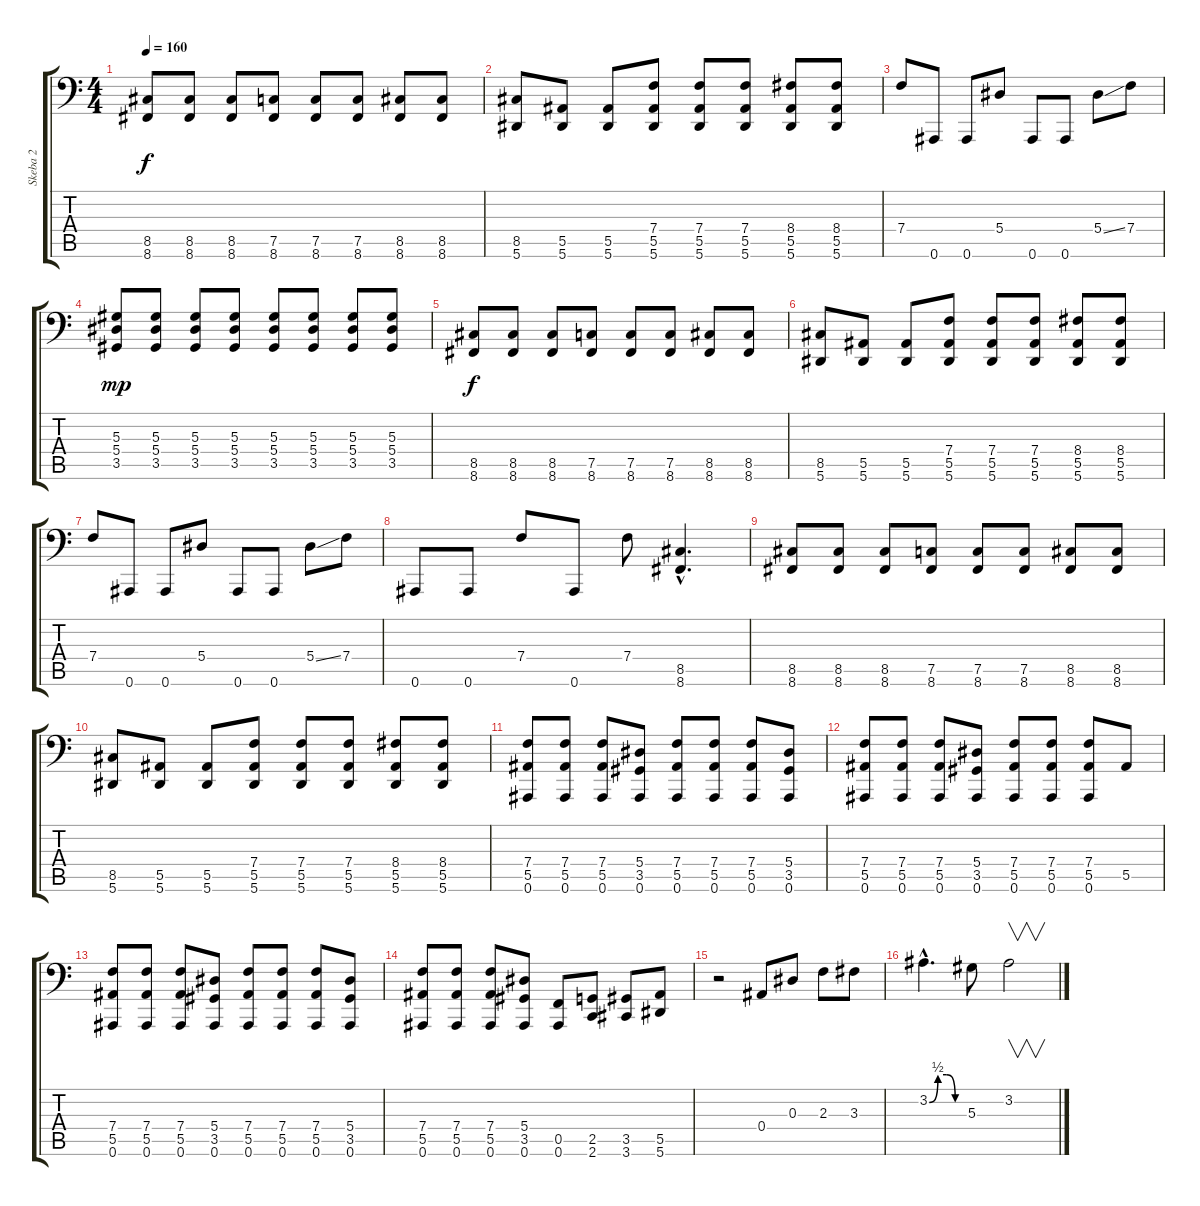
\track ("Skeba 2" "Skeba 2") {instrument lead2sawtooth}
\staff {score tabs}
\tuning (C4 G3 Eb3 Bb2 F2 Bb1) {hide}
\ts (4 4)
\tempo 160
\clef f4
\ks c
(8.5 8.6).8{dy f} (8.5 8.6).8 (8.5 8.6).8 (7.5 8.6).8 (7.5 8.6).8 (7.5 8.6).8 (8.5 8.6).8 (8.5 8.6).8 |
(8.5 5.6).8 (5.5 5.6).8 (5.5 5.6).8 (7.4 5.5 5.6).8 (7.4 5.5 5.6).8 (7.4 5.5 5.6).8 (8.4 5.5 5.6).8 (8.4 5.5 5.6).8 |
7.4.8 0.6.8 0.6.8 5.4.8 0.6.8 0.6.8 5.4{ss}.8 7.4.8 |
(5.3 5.4 3.5).8{dy mp} (5.3 5.4 3.5).8 (5.3 5.4 3.5).8 (5.3 5.4 3.5).8 (5.3 5.4 3.5).8 (5.3 5.4 3.5).8 (5.3 5.4 3.5).8 (5.3 5.4 3.5).8 |
(8.5 8.6).8{dy f} (8.5 8.6).8 (8.5 8.6).8 (7.5 8.6).8 (7.5 8.6).8 (7.5 8.6).8 (8.5 8.6).8 (8.5 8.6).8 |
(8.5 5.6).8 (5.5 5.6).8 (5.5 5.6).8 (7.4 5.5 5.6).8 (7.4 5.5 5.6).8 (7.4 5.5 5.6).8 (8.4 5.5 5.6).8 (8.4 5.5 5.6).8 |
7.4.8 0.6.8 0.6.8 5.4.8 0.6.8 0.6.8 5.4{ss}.8 7.4.8 |
0.6.8 0.6.8 7.4.8 0.6.8 7.4.8 (8.5{hac} 8.6{hac}).4{d} |
(8.5 8.6).8 (8.5 8.6).8 (8.5 8.6).8 (7.5 8.6).8 (7.5 8.6).8 (7.5 8.6).8 (8.5 8.6).8 (8.5 8.6).8 |
(8.5 5.6).8 (5.5 5.6).8 (5.5 5.6).8 (7.4 5.5 5.6).8 (7.4 5.5 5.6).8 (7.4 5.5 5.6).8 (8.4 5.5 5.6).8 (8.4 5.5 5.6).8 |
(7.4 5.5 0.6).8 (7.4 5.5 0.6).8 (7.4 5.5 0.6).8 (5.4 3.5 0.6).8 (7.4 5.5 0.6).8 (7.4 5.5 0.6).8 (7.4 5.5 0.6).8 (5.4 3.5 0.6).8 |
(7.4 5.5 0.6).8 (7.4 5.5 0.6).8 (7.4 5.5 0.6).8 (5.4 3.5 0.6).8 (7.4 5.5 0.6).8 (7.4 5.5 0.6).8 (7.4 5.5 0.6).8 5.5.8 |
(7.4 5.5 0.6).8 (7.4 5.5 0.6).8 (7.4 5.5 0.6).8 (5.4 3.5 0.6).8 (7.4 5.5 0.6).8 (7.4 5.5 0.6).8 (7.4 5.5 0.6).8 (5.4 3.5 0.6).8 |
(7.4 5.5 0.6).8 (7.4 5.5 0.6).8 (7.4 5.5 0.6).8 (5.4 3.5 0.6).8 (0.5 0.6).8 (2.5 2.6).8 (3.5 3.6).8 (5.5 5.6).8 |
r.2 0.4.8 0.3.8 2.3.8 3.3.8 |
3.2{be (custom 0 0 15 2 30 2 45 0 60 0) hac}.4{d} 5.3.8 3.2.2{v}
